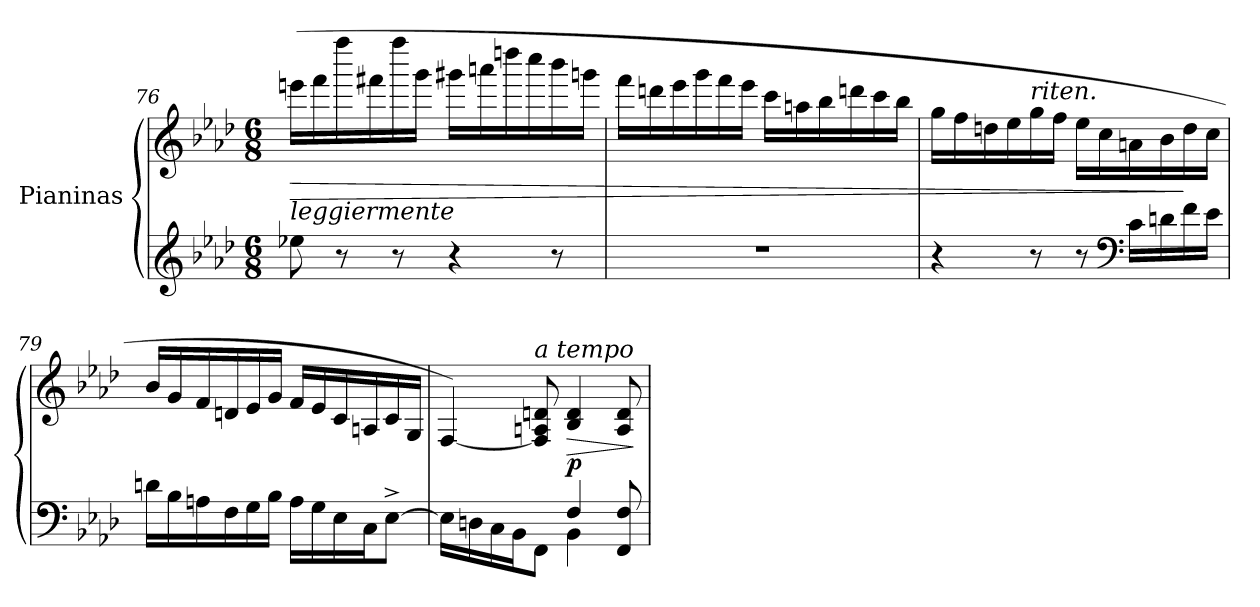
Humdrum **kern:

**kern	**kern	**dynam
*part1	*part1	*part1
*staff2	*staff1	*staff1/2
*I"Pianinas	*	*
!!LO:LB:g=z
*clefG2	*clefG2	*
*k[b-e-a-d-]	*k[b-e-a-d-]	*
*M6/8	*M6/8	*
=76	=76	=76
!	!LO:TX:b:i:t=leggiermente	!
!	!	!LO:HP:b
8ee-X\	(>16eeen\LL	>
.	16fff\	.
8r	16ffff\	.
.	16fff#X\	.
8r	16ffff\	.
.	16ggg\JJ	.
4r	16ggg#X\LL	.
.	16aaan\	.
.	16ddddn\	.
.	16cccc\	.
8r	16bbb-\	.
.	16gggn\JJ	.
=77	=77	=77
2.r	16fff\LL	.
.	16dddn\	.
.	16eee-\	.
.	16ggg\	.
.	16fff\	.
.	16eee-\JJ	.
.	16ccc\LL	.
.	16aan\	.
.	16bb-\	.
.	16dddn\	.
.	16ccc\	.
.	16bb-\JJ	.
=78	=78	=78
4r	16gg\LL	.
.	16ff\	.
.	16ddn\	.
.	16ee-\	.
!	!LO:TX:a:i:t=riten.	!
8r	16gg\	.
.	16ff\JJ	.
8r	16ee-\LL	.
.	16cc\	.
*clefF4	*	*
16c\LL	16an\	.
16dn\	16b-\	.
16f\	16dd\	]
16e-\JJ	16cc\JJ	.
!!LO:LB:g=z
=79	=79	=79
16dn\LL	16b-/LL	.
16B-\	16g/	.
16An\	16f/	.
16F\	16dn/	.
16G\	16e-/	.
16B-\JJ	16g/JJ	.
16A\LL	16f/LL	.
16G\	16e-/	.
16E-\	16c/	.
16C\J	16An/	.
[8E-^\J	16c/	.
.	16G/JJ	.
=80	=80	=80
*^	*	*
16E-\LL]	4.ryy	[4F/)	.
16Dn\	.	.	.
16C\	.	.	.
16BB-\J	.	.	.
!	!	!LO:TX:a:i:t=a tempo	!
8FF\J	.	8F/] 8An/ 8dn/	.
!	!	!	!LO:HP:b
!	!	!	!LO:DY:n=1:a=2
4F/	4BB-\	4B-/ 4d/	> p
8FF/ 8F/	8ryy	8A/ 8d/	.
*v	*v	*	*
.	.	]
=	=	=
*-	*-	*-
